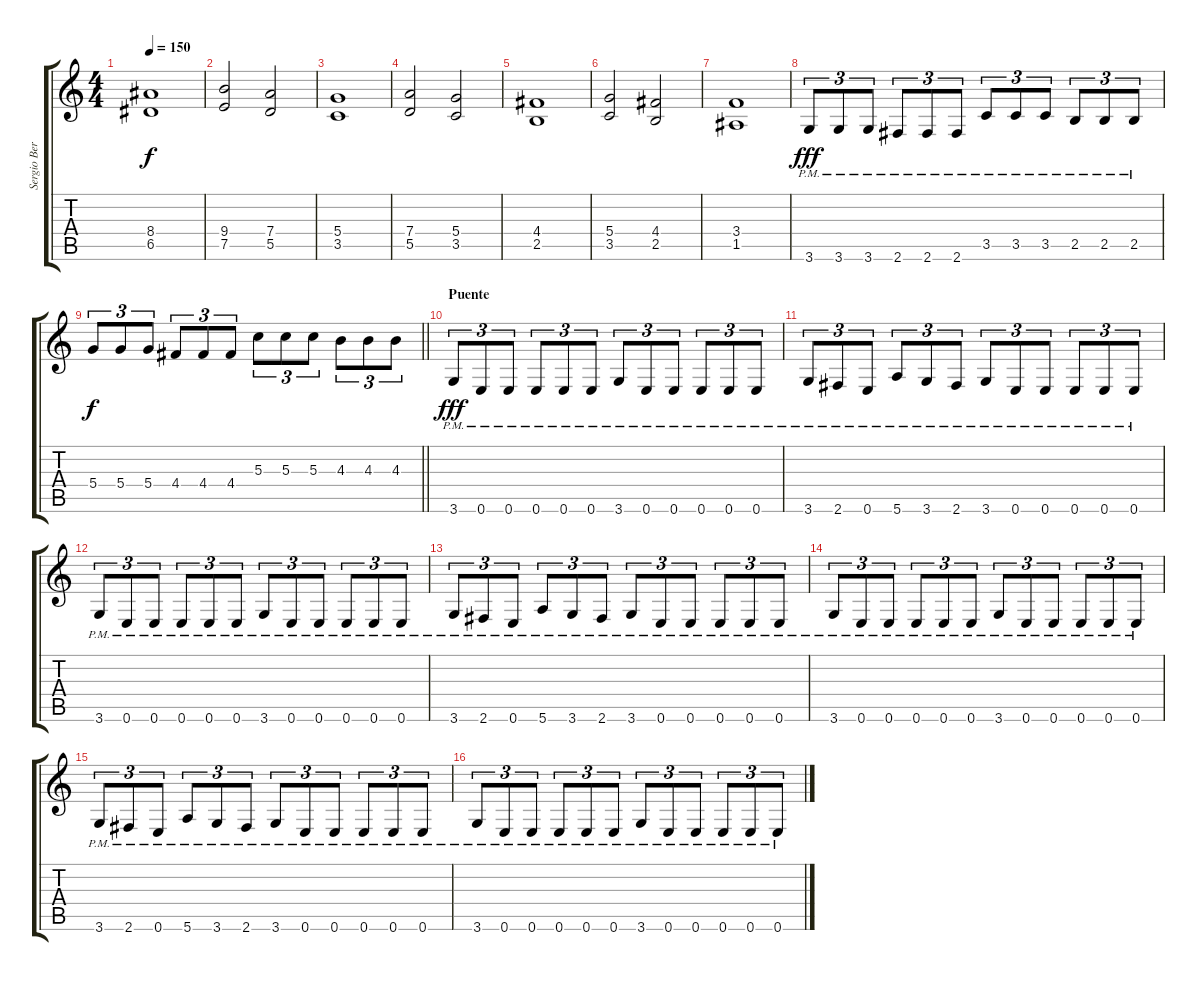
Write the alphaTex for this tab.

\track ("Sergio Berdichevsky" "Sergio Ber") {instrument distortionguitar}
\staff {score tabs}
\tuning (E4 B3 G3 D3 A2 E2) {hide}
\ts (4 4)
\tempo 150
\clef g2
\ks c
(8.4 6.5).1{dy f} |
(9.4 7.5).2 (7.4 5.5).2 |
(5.4 3.5).1 |
(7.4 5.5).2 (5.4 3.5).2 |
(4.4 2.5).1 |
(5.4 3.5).2 (4.4 2.5).2 |
(3.4 1.5).1 |
3.6{pm}.8{tu (3 2) dy fff} 3.6{pm}.8{tu (3 2)} 3.6{pm}.8{tu (3 2)} 2.6{pm}.8{tu (3 2)} 2.6{pm}.8{tu (3 2)} 2.6{pm}.8{tu (3 2)} 3.5{pm}.8{tu (3 2)} 3.5{pm}.8{tu (3 2)} 3.5{pm}.8{tu (3 2)} 2.5{pm}.8{tu (3 2)} 2.5{pm}.8{tu (3 2)} 2.5{pm}.8{tu (3 2)} |
\barLineRight lightlight
5.4.8{tu (3 2) dy f} 5.4.8{tu (3 2)} 5.4.8{tu (3 2)} 4.4.8{tu (3 2)} 4.4.8{tu (3 2)} 4.4.8{tu (3 2)} 5.3.8{tu (3 2)} 5.3.8{tu (3 2)} 5.3.8{tu (3 2)} 4.3.8{tu (3 2)} 4.3.8{tu (3 2)} 4.3.8{tu (3 2)} |
\section ("" "Puente")
3.6{pm}.8{tu (3 2) dy fff} 0.6{pm}.8{tu (3 2)} 0.6{pm}.8{tu (3 2)} 0.6{pm}.8{tu (3 2)} 0.6{pm}.8{tu (3 2)} 0.6{pm}.8{tu (3 2)} 3.6{pm}.8{tu (3 2)} 0.6{pm}.8{tu (3 2)} 0.6{pm}.8{tu (3 2)} 0.6{pm}.8{tu (3 2)} 0.6{pm}.8{tu (3 2)} 0.6{pm}.8{tu (3 2)} |
3.6{pm}.8{tu (3 2)} 2.6{pm}.8{tu (3 2)} 0.6{pm}.8{tu (3 2)} 5.6{pm}.8{tu (3 2)} 3.6{pm}.8{tu (3 2)} 2.6{pm}.8{tu (3 2)} 3.6{pm}.8{tu (3 2)} 0.6{pm}.8{tu (3 2)} 0.6{pm}.8{tu (3 2)} 0.6{pm}.8{tu (3 2)} 0.6{pm}.8{tu (3 2)} 0.6{pm}.8{tu (3 2)} |
3.6{pm}.8{tu (3 2)} 0.6{pm}.8{tu (3 2)} 0.6{pm}.8{tu (3 2)} 0.6{pm}.8{tu (3 2)} 0.6{pm}.8{tu (3 2)} 0.6{pm}.8{tu (3 2)} 3.6{pm}.8{tu (3 2)} 0.6{pm}.8{tu (3 2)} 0.6{pm}.8{tu (3 2)} 0.6{pm}.8{tu (3 2)} 0.6{pm}.8{tu (3 2)} 0.6{pm}.8{tu (3 2)} |
3.6{pm}.8{tu (3 2)} 2.6{pm}.8{tu (3 2)} 0.6{pm}.8{tu (3 2)} 5.6{pm}.8{tu (3 2)} 3.6{pm}.8{tu (3 2)} 2.6{pm}.8{tu (3 2)} 3.6{pm}.8{tu (3 2)} 0.6{pm}.8{tu (3 2)} 0.6{pm}.8{tu (3 2)} 0.6{pm}.8{tu (3 2)} 0.6{pm}.8{tu (3 2)} 0.6{pm}.8{tu (3 2)} |
3.6{pm}.8{tu (3 2)} 0.6{pm}.8{tu (3 2)} 0.6{pm}.8{tu (3 2)} 0.6{pm}.8{tu (3 2)} 0.6{pm}.8{tu (3 2)} 0.6{pm}.8{tu (3 2)} 3.6{pm}.8{tu (3 2)} 0.6{pm}.8{tu (3 2)} 0.6{pm}.8{tu (3 2)} 0.6{pm}.8{tu (3 2)} 0.6{pm}.8{tu (3 2)} 0.6{pm}.8{tu (3 2)} |
3.6{pm}.8{tu (3 2)} 2.6{pm}.8{tu (3 2)} 0.6{pm}.8{tu (3 2)} 5.6{pm}.8{tu (3 2)} 3.6{pm}.8{tu (3 2)} 2.6{pm}.8{tu (3 2)} 3.6{pm}.8{tu (3 2)} 0.6{pm}.8{tu (3 2)} 0.6{pm}.8{tu (3 2)} 0.6{pm}.8{tu (3 2)} 0.6{pm}.8{tu (3 2)} 0.6{pm}.8{tu (3 2)} |
3.6{pm}.8{tu (3 2)} 0.6{pm}.8{tu (3 2)} 0.6{pm}.8{tu (3 2)} 0.6{pm}.8{tu (3 2)} 0.6{pm}.8{tu (3 2)} 0.6{pm}.8{tu (3 2)} 3.6{pm}.8{tu (3 2)} 0.6{pm}.8{tu (3 2)} 0.6{pm}.8{tu (3 2)} 0.6{pm}.8{tu (3 2)} 0.6{pm}.8{tu (3 2)} 0.6{pm}.8{tu (3 2)}
